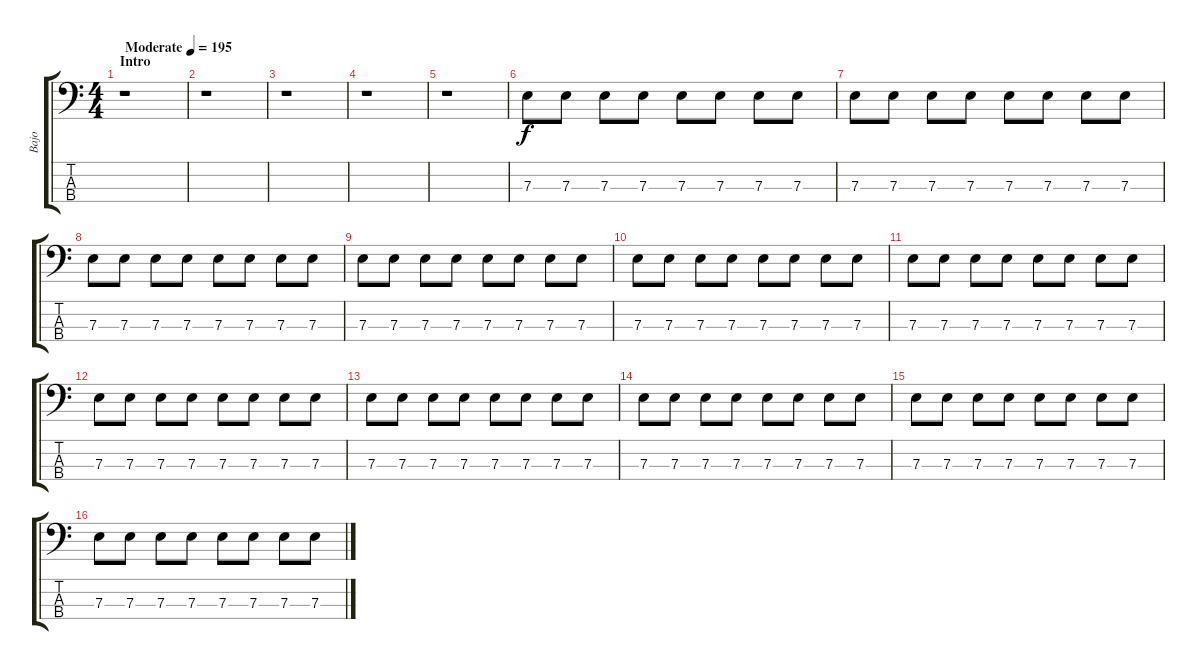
\track ("Bajo" "Bajo") {instrument electricbassfinger}
\staff {score tabs}
\tuning (G2 D2 A1 E1) {hide}
\ts (4 4)
\section ("" "Intro")
\tempo (195 "Moderate")
\clef f4
\ks c
r.1{dy f instrument electricbassfinger} |
r.1 |
r.1 |
r.1 |
r.1 |
7.3.8 7.3.8 7.3.8 7.3.8 7.3.8 7.3.8 7.3.8 7.3.8 |
7.3.8 7.3.8 7.3.8 7.3.8 7.3.8 7.3.8 7.3.8 7.3.8 |
7.3.8 7.3.8 7.3.8 7.3.8 7.3.8 7.3.8 7.3.8 7.3.8 |
7.3.8 7.3.8 7.3.8 7.3.8 7.3.8 7.3.8 7.3.8 7.3.8 |
7.3.8 7.3.8 7.3.8 7.3.8 7.3.8 7.3.8 7.3.8 7.3.8 |
7.3.8 7.3.8 7.3.8 7.3.8 7.3.8 7.3.8 7.3.8 7.3.8 |
7.3.8 7.3.8 7.3.8 7.3.8 7.3.8 7.3.8 7.3.8 7.3.8 |
7.3.8 7.3.8 7.3.8 7.3.8 7.3.8 7.3.8 7.3.8 7.3.8 |
7.3.8 7.3.8 7.3.8 7.3.8 7.3.8 7.3.8 7.3.8 7.3.8 |
7.3.8 7.3.8 7.3.8 7.3.8 7.3.8 7.3.8 7.3.8 7.3.8 |
7.3.8 7.3.8 7.3.8 7.3.8 7.3.8 7.3.8 7.3.8 7.3.8
